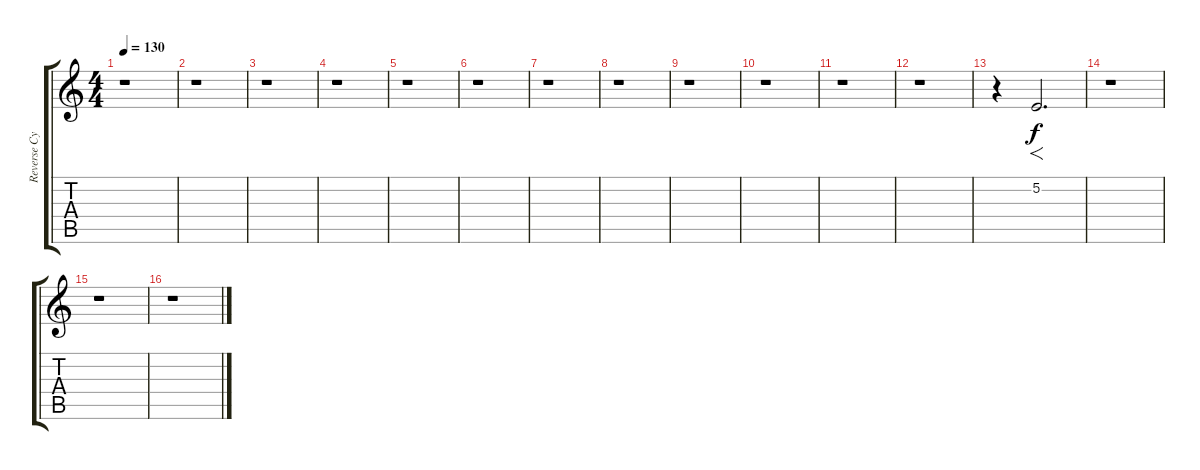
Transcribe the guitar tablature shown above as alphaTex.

\track ("Reverse Cymbal" "Reverse Cy") {instrument reversecymbal}
\staff {score tabs}
\tuning (E4 B3 G3 D3 A2 E2) {hide}
\ts (4 4)
\tempo 130
\clef g2
\ks c
r.1{dy f} |
r.1 |
r.1 |
r.1 |
r.1 |
r.1 |
r.1 |
r.1 |
r.1 |
r.1 |
r.1 |
r.1 |
r.4 5.2.2{f d} |
r.1 |
r.1 |
r.1
